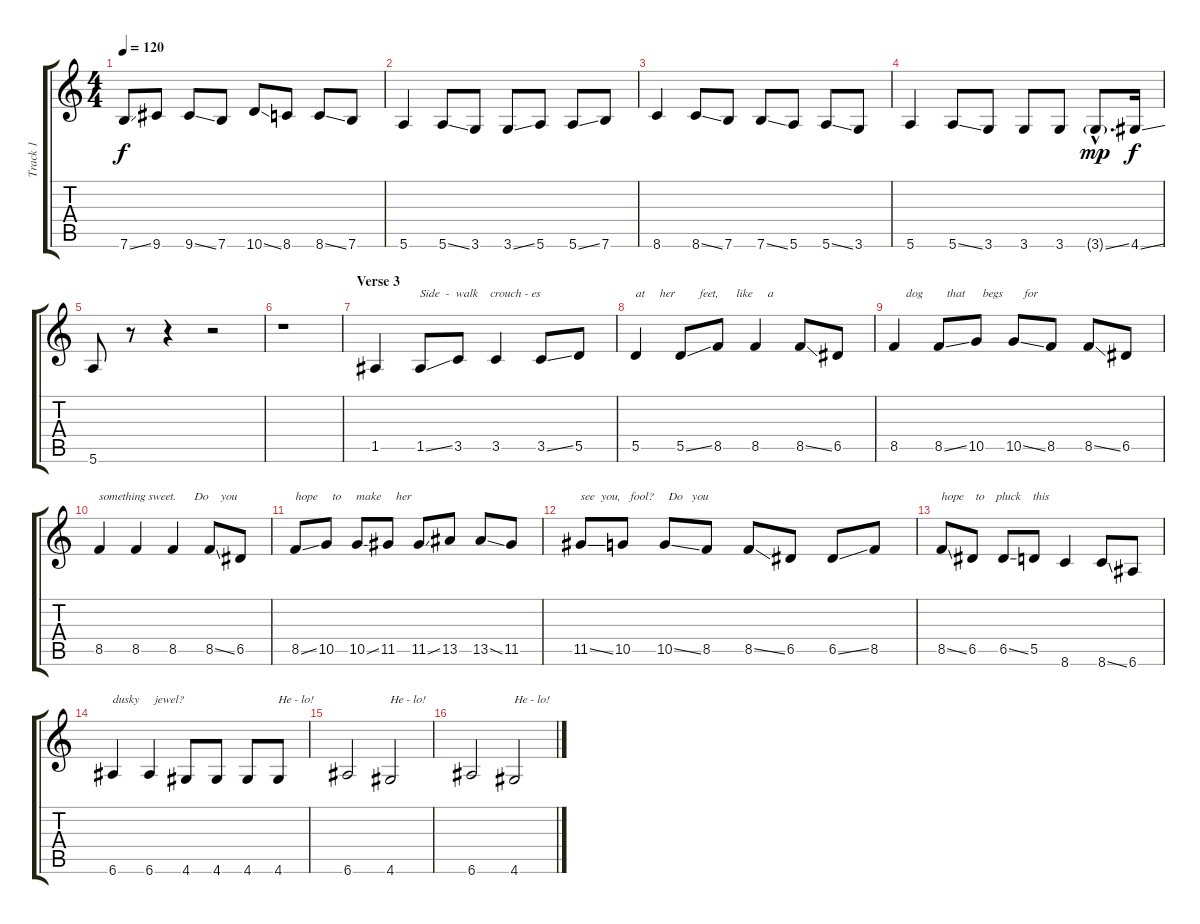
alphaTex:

\track ("Track 1" "Track 1") {instrument overdrivenguitar}
\staff {score tabs}
\tuning (E4 B3 G3 D3 A2 E2) {hide}
\ts (4 4)
\tempo 120
\clef g2
\ks c
7.6{ss}.8{dy f} 9.6.8 9.6{ss}.8 7.6.8 10.6{ss}.8 8.6.8 8.6{ss}.8 7.6.8 |
5.6.4 5.6{ss}.8 3.6.8 3.6{ss}.8 5.6.8 5.6{ss}.8 7.6.8 |
8.6.4 8.6{ss}.8 7.6.8 7.6{ss}.8 5.6.8 5.6{ss}.8 3.6.8 |
5.6.4 5.6{ss}.8 3.6.8 3.6.8 3.6.8 3.6{ss g hac}.8{d dy mp} 4.6{ss}.16{dy f} |
5.6.8 r.8 r.4 r.2 |
r.1 |
\section ("" "Verse 3")
1.5.4 1.5{ss}.8{txt "Side  -  walk    crouch - es"} 3.5.8 3.5.4 3.5{ss}.8 5.5.8 |
5.5.4{txt "at     her        feet,      like     a"} 5.5{ss}.8 8.5.8 8.5.4 8.5{ss}.8 6.5.8 |
8.5.4{txt "    dog        that      begs       for"} 8.5{ss}.8 10.5.8 10.5{ss}.8 8.5.8 8.5{ss}.8 6.5.8 |
8.5.4{txt "something sweet.      Do    you"} 8.5.4 8.5.4 8.5{ss}.8 6.5.8 |
8.5{ss}.8{txt "hope     to     make     her"} 10.5.8 10.5{ss}.8 11.5.8 11.5{ss}.8 13.5.8 13.5{ss}.8 11.5.8 |
11.5{ss}.8{txt "see  you,   fool?     Do   you"} 10.5.8 10.5{ss}.8 8.5.8 8.5{ss}.8 6.5.8 6.5{ss}.8 8.5.8 |
8.5{ss}.8{txt "hope    to    pluck    this"} 6.5.8 6.5{ss}.8 5.5.8 8.6.4 8.6{ss}.8 6.6.8 |
6.6.4{txt "dusky     jewel?"} 6.6.4 4.6.8 4.6.8 4.6.8 4.6.8{txt "He - lo!"} |
6.6.2 4.6.2{txt "He - lo!"} |
6.6.2 4.6.2{txt "He - lo!"}
